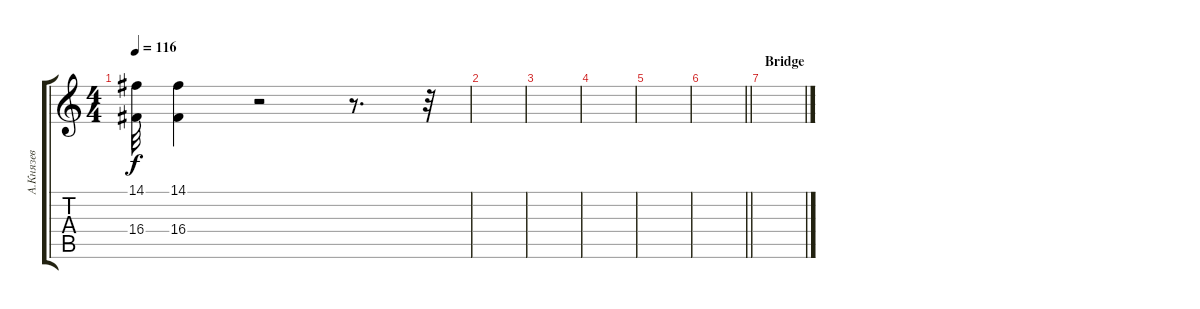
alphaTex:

\track ("А.Князев" "А.Князев") {instrument violin}
\staff {score tabs}
\tuning (E4 B3 G3 D3 A2 E2) {hide}
\ts (4 4)
\tempo 116
\clef g2
\ks c
(14.1{t} 16.4{t}).32{dy f} (14.1 16.4).4 r.2 r.8{d} r.32 |
|
|
|
|
\barLineRight lightlight
|
\section ("" "Bridge")
